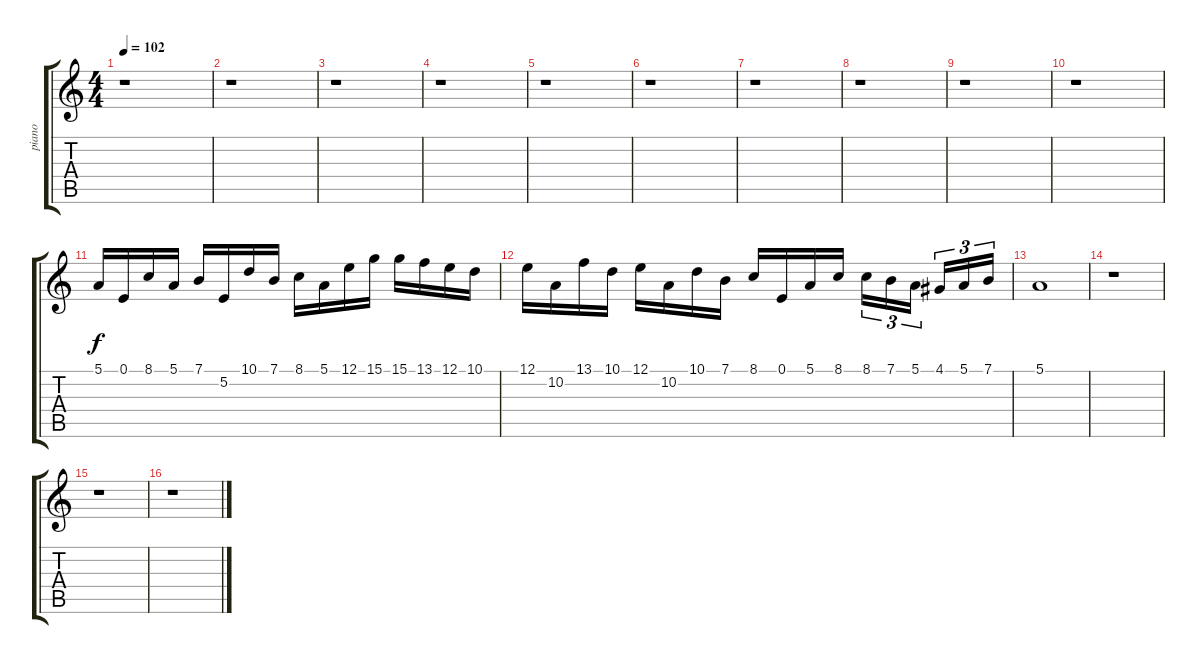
\track ("piano" "piano") {instrument acousticgrandpiano}
\staff {score tabs}
\tuning (E4 B3 G3 D3 A2 E2) {hide}
\ts (4 4)
\tempo 102
\clef g2
\ks c
r.1{dy f} |
r.1 |
r.1 |
r.1 |
r.1 |
r.1 |
r.1 |
r.1 |
r.1 |
r.1 |
5.1.16 0.1.16 8.1.16 5.1.16 7.1.16 5.2.16 10.1.16 7.1.16 8.1.16 5.1.16 12.1.16 15.1.16 15.1.16 13.1.16 12.1.16 10.1.16 |
12.1.16 10.2.16 13.1.16 10.1.16 12.1.16 10.2.16 10.1.16 7.1.16 8.1.16 0.1.16 5.1.16 8.1.16 8.1.16{tu (3 2)} 7.1.16{tu (3 2)} 5.1.16{tu (3 2)} 4.1.16{tu (3 2)} 5.1.16{tu (3 2)} 7.1.16{tu (3 2)} |
5.1.1 |
r.1 |
r.1 |
r.1
